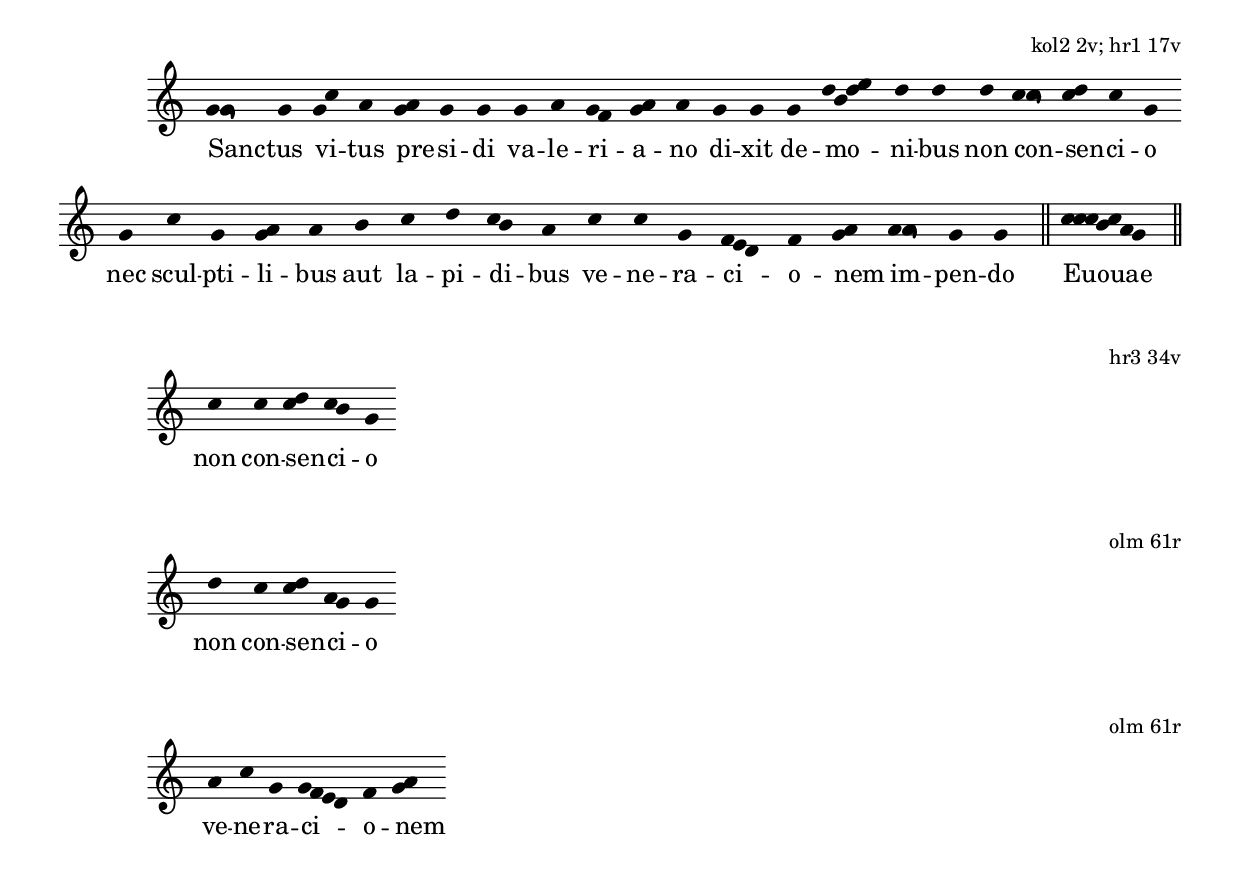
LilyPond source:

\version "2.19.32"

\include "../lib/synopsis.ily"

\score {
  \transpose c c' {
    \plainchant
    \melisma { g \strophicus g } g \bar "" \melisma { g c' } a \bar ""
    \melisma { g a } g g \bar "" g a \melisma { g f } \melisma { g a } a \bar "" g g \bar ""
    g \melisma { d' b d' e' } d' d' \bar "" d' \bar "" \melisma { c' \strophicus c' } \melisma { c' d' } c' g \bar ""
    g \bar "" c' g \melisma { g a } a \bar "" b \bar "" c' d' \melisma { c' b } a \bar ""
    c' c' \bar "" g \melisma { f e d } f \melisma { g a } \bar "" \melisma { a \strophicus a } g g \bar "||"

    \melisma { c' c' c' b c' a g } \bar "||"
  }
  \addlyrics {
    Sanc -- tus vi -- tus
    pre -- si -- di va -- le -- ri -- a -- no di -- xit
    de -- mo -- ni -- bus non con -- sen -- ci -- o
    nec scul -- pti -- li -- bus aut la -- pi -- di -- bus
    ve -- ne -- ra -- ci -- o -- nem im -- pen -- do

    Euouae
  }
  \header {
    fontes = "kol2 2v; hr1 17v"
  }
}

\score {
  \transpose c c' {
    \plainchant
    c' c' \melisma { c' d' } \melisma { c' b } g
  }
  \addlyrics {
    non con -- sen -- ci -- o
  }
  \header {
    fontes = "hr3 34v"
  }
}



\score {
  \transpose c c' {
    \plainchant
    d' c' \melisma { c' d' } \melisma { a g } g
  }
  \addlyrics {
    non con -- sen -- ci -- o
  }
  \header {
    fontes = "olm 61r"
  }
}

\score {
  \transpose c c' {
    \plainchant
    a c' g \melisma { g f e d } f \melisma { g a }
  }
  \addlyrics {
    ve -- ne -- ra -- ci -- o -- nem
  }
  \header {
    fontes = "olm 61r"
  }
}
